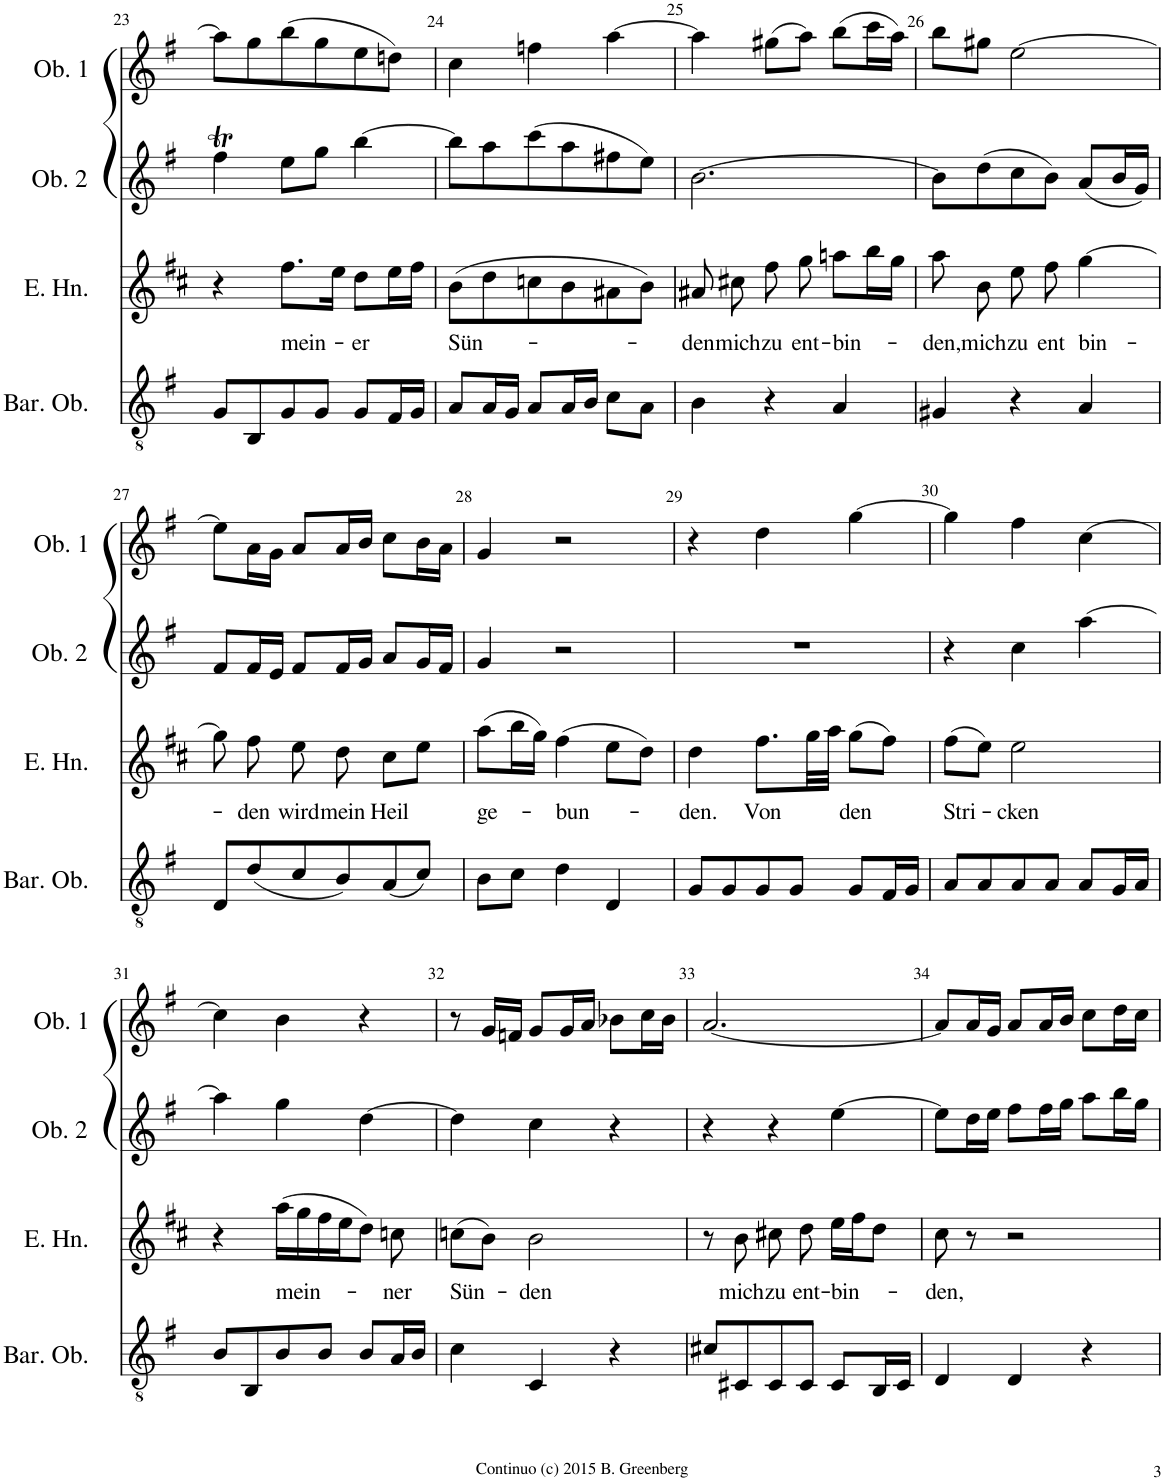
**kern	**kern	**text	**kern	**kern
*part4	*part3	*part3	*part2	*part1
*staff4	*staff3	*staff3	*staff2	*staff1
*I"Baritone Oboe	*I"English Horn	*	*I"Oboe 2	*I"Oboe 1
*I'Bar. Ob.	*I'E. Hn.	*	*I'Ob. 2	*I'Ob. 1
!!LO:PB:g=z
*clefGv2	*clefG2	*	*clefG2	*clefG2
*	*Trd4c7	*	*	*
*k[f#]	*k[f#c#]	*	*k[f#]	*k[f#]
*M3/4	*M3/4	*	*M3/4	*M3/4
=23	=23	=23	=23	=23
8G/L	4r	.	4ff#t\	8aa\L]
8BB/	.	.	.	8gg\
!	!	!LO:LY:b	!	!
8G/	8.ff#\L	mein-	8ee\L	(8bb\
8G/J	.	.	8gg\J	8gg\
.	16ee\Jk	.	.	.
!	!	!LO:LY:b	!	!
8G/L	8dd\L	-er	[4bb\	8ee\
16F#/L	16ee\L	.	.	8ddn\J)
16G/JJ	16ff#\JJ	.	.	.
=24	=24	=24	=24	=24
!	!	!LO:LY:b	!	!
8A/L	(8b\L	Sün-	8bb\L]	4cc\
16A/L	8dd\	.	8aa\	.
16G/JJ	.	.	.	.
8A/L	8ccn\	.	(8ccc\	4ffn\
16A/L	8b\	.	8aa\	.
16B/JJ	.	.	.	.
8c\L	8a#X\	.	8ff#X\	[4aa\
8A\J	8b\J)	.	8ee\J)	.
=25	=25	=25	=25	=25
!	!	!LO:LY:b	!	!
4B\	8a#X/	-den	[2.b\	4aa\]
!	!	!LO:LY:b	!	!
.	8cc#X\	mich	.	.
!	!	!LO:LY:b	!	!
4r	8ff#\	zu	.	(8gg#X\L
!	!	!LO:LY:b	!	!
.	8gg\	ent-	.	8aa\J)
!	!	!LO:LY:b	!	!
4A/	8aan\L	-bin-	.	(8bb\L
.	16bb\L	.	.	16ccc\L
.	16gg\JJ	.	.	16aa\JJ)
=26	=26	=26	=26	=26
!	!	!LO:LY:b	!	!
4G#X/	8aa\	-den,	8b\L]	8bb\L
!	!	!LO:LY:b	!	!
.	8b\	mich	(8dd\	8gg#X\J
!	!	!LO:LY:b	!	!
4r	8ee\	zu	8cc\	[2ee\
!	!	!LO:LY:b	!	!
.	8ff#\	ent	8b\J)	.
!	!	!LO:LY:b	!	!
4A/	[4gg\	bin-	(8a/L	.
.	.	.	16b/L	.
.	.	.	16g/JJ)	.
!!LO:LB:g=z
=27	=27	=27	=27	=27
8D/L	8gg\]	.	8f#/L	8ee\L]
!	!	!LO:LY:b	!	!
(8d/	8ff#\	-den	16f#/L	16a\L
.	.	.	16e/JJ	16g\JJ
!	!	!LO:LY:b	!	!
8c/	8ee\	wird	8f#/L	8a/L
!	!	!LO:LY:b	!	!
8B/)	8dd\	mein	16f#/L	16a/L
.	.	.	16g/JJ	16b/JJ
!	!	!LO:LY:b	!	!
(8A/	8cc#\L	Heil	8a/L	8cc\L
8c/J)	8ee\J	.	16g/L	16b\L
.	.	.	16f#/JJ	16a\JJ
=28	=28	=28	=28	=28
!	!	!LO:LY:b	!	!
8B\L	(8aa\L	ge-	4g/	4g/
8c\J	16bb\L	.	.	.
.	16gg\JJ)	.	.	.
!	!	!LO:LY:b	!	!
4d\	(4ff#\	-bun-	2r	2r
4D/	8ee\L	.	.	.
.	8dd\J)	.	.	.
=29	=29	=29	=29	=29
!	!	!LO:LY:b	!	!
8G/L	4dd\	-den.	2.r	4r
8G/	.	.	.	.
!	!	!LO:LY:b	!	!
8G/	8.ff#\L	Von	.	4dd\
8G/J	.	.	.	.
.	32gg\LL	.	.	.
.	32aa\JJJ	.	.	.
!	!	!LO:LY:b	!	!
8G/L	(8gg\L	den	.	[4gg\
16F#/L	8ff#\J)	.	.	.
16G/JJ	.	.	.	.
=30	=30	=30	=30	=30
!	!	!LO:LY:b	!	!
8A/L	(8ff#\L	Stri-	4r	4gg\]
8A/	8ee\J)	.	.	.
!	!	!LO:LY:b	!	!
8A/	2ee\	-cken	4cc\	4ff#\
8A/J	.	.	.	.
8A/L	.	.	[4aa\	[4cc\
16G/L	.	.	.	.
16A/JJ	.	.	.	.
!!LO:LB:g=z
=31	=31	=31	=31	=31
8B/L	4r	.	4aa\]	4cc\]
8BB/	.	.	.	.
!	!	!LO:LY:b	!	!
8B/	(16aa\LL	mein-	4gg\	4b\
.	16gg\	.	.	.
8B/J	16ff#\	.	.	.
.	16ee\J	.	.	.
8B/L	8dd\J)	.	[4dd\	4r
!	!	!LO:LY:b	!	!
16A/L	8ccn\	-ner	.	.
16B/JJ	.	.	.	.
=32	=32	=32	=32	=32
!	!	!LO:LY:b	!	!
4c\	(8ccn\L	Sün-	4dd\]	8r
.	8b\J)	.	.	16g/LL
.	.	.	.	16fn/JJ
!	!	!LO:LY:b	!	!
4C/	2b\	-den	4cc\	8g/L
.	.	.	.	16g/L
.	.	.	.	16a/JJ
4r	.	.	4r	8b-X\L
.	.	.	.	16cc\L
.	.	.	.	16b-\JJ
=33	=33	=33	=33	=33
8c#X/L	8r	.	4r	[2.a/
!	!	!LO:LY:b	!	!
8C#X/	8b\	mich	.	.
!	!	!LO:LY:b	!	!
8C#/	8cc#X\	zu	4r	.
!	!	!LO:LY:b	!	!
8C#/J	8dd\	ent-	.	.
!	!	!LO:LY:b	!	!
8C#/L	16ee\LL	-bin-	[4ee\	.
.	16ff#\J	.	.	.
16BB/L	8dd\J	.	.	.
16C#/JJ	.	.	.	.
=34	=34	=34	=34	=34
!	!	!LO:LY:b	!	!
4D/	8cc#\	-den,	8ee\L]	8a/L]
.	8r	.	16dd\L	16a/L
.	.	.	16ee\JJ	16g/JJ
4D/	2r	.	8ff#\L	8a/L
.	.	.	16ff#\L	16a/L
.	.	.	16gg\JJ	16b/JJ
4r	.	.	8aa\L	8cc\L
.	.	.	16bb\L	16dd\L
.	.	.	16gg\JJ	16cc\JJ
=	=	=	=	=
*-	*-	*-	*-	*-
